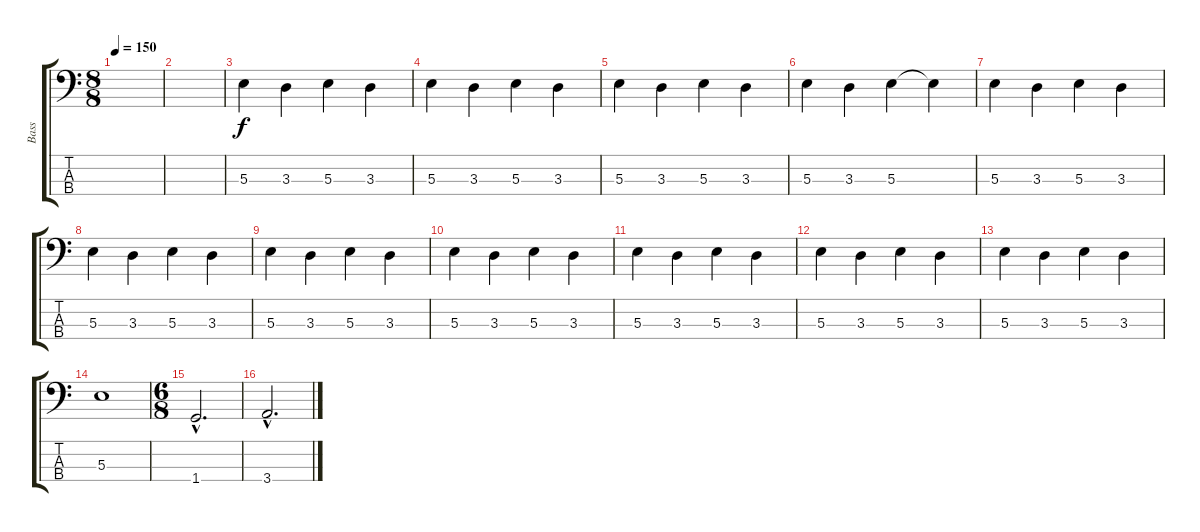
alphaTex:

\track ("Bass" "Bass") {instrument fretlessbass}
\staff {score tabs}
\tuning (A2 E2 B1 Gb1) {hide}
\ts (8 8)
\tempo 150
\clef f4
\ks c
|
|
5.3.4{volume 10} 3.3.4 5.3.4 3.3.4 |
5.3.4 3.3.4 5.3.4 3.3.4 |
5.3.4 3.3.4 5.3.4 3.3.4 |
5.3.4 3.3.4 5.3.4 5.3{t}.4 |
5.3.4{volume 11} 3.3.4 5.3.4 3.3.4 |
5.3.4 3.3.4 5.3.4 3.3.4 |
5.3.4 3.3.4 5.3.4 3.3.4 |
5.3.4 3.3.4 5.3.4 3.3.4 |
5.3.4 3.3.4 5.3.4 3.3.4 |
5.3.4 3.3.4 5.3.4 3.3.4 |
5.3.4 3.3.4 5.3.4 3.3.4 |
5.3.1{volume 0} |
\ts (6 8)
1.4{hac}.2{d volume 16} |
3.4{hac}.2{d}
